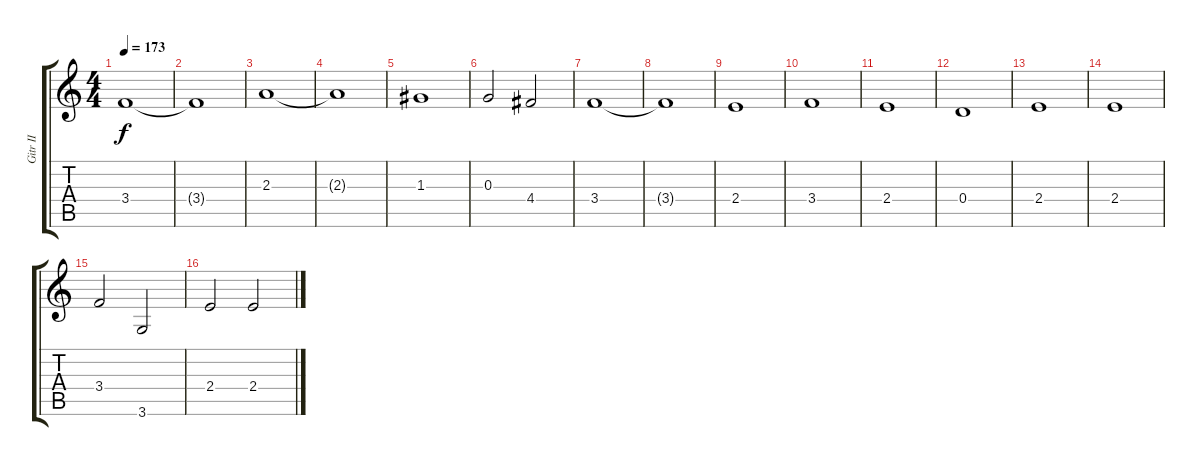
\track ("Gitr II" "Gitr II") {instrument acousticguitarnylon}
\staff {score tabs}
\tuning (E4 B3 G3 D3 A2 E2) {hide}
\ts (4 4)
\tempo 173
\clef g2
\ks c
3.4.1{dy f} |
3.4{t}.1 |
2.3.1 |
2.3{t}.1 |
1.3.1 |
0.3.2 4.4.2 |
3.4.1 |
3.4{t}.1 |
2.4.1 |
3.4.1 |
2.4.1 |
0.4.1 |
2.4.1 |
2.4.1 |
3.4.2 3.6.2 |
2.4.2 2.4.2
